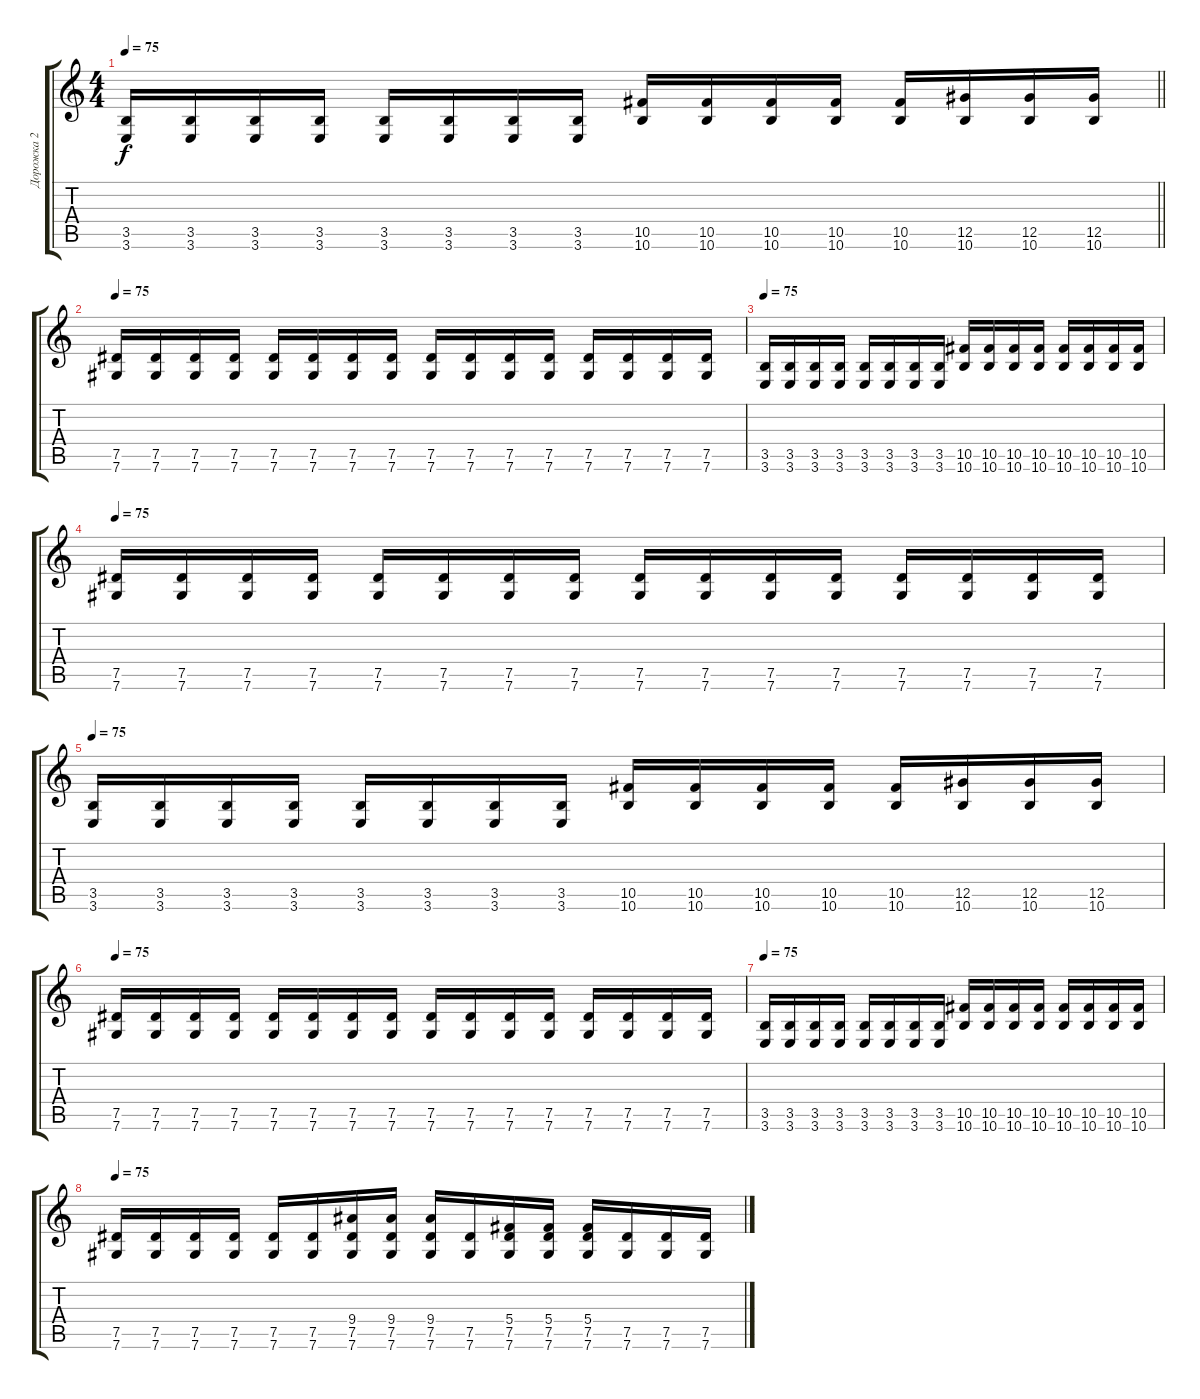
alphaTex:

\track ("Дорожка 2" "Дорожка 2") {instrument distortionguitar}
\staff {score tabs}
\tuning (Eb4 Bb3 Gb3 Db3 Ab2 Db2) {hide}
\ts (4 4)
\tempo 75
\clef g2
\barLineRight lightlight
\ks c
(3.5 3.6).16{dy f} (3.5 3.6).16 (3.5 3.6).16 (3.5 3.6).16 (3.5 3.6).16 (3.5 3.6).16 (3.5 3.6).16 (3.5 3.6).16 (10.5 10.6).16 (10.5 10.6).16 (10.5 10.6).16 (10.5 10.6).16 (10.5 10.6).16 (12.5 10.6).16 (12.5 10.6).16 (12.5 10.6).16 |
\section ("" "")
\tempo 75
(7.5 7.6).16 (7.5 7.6).16 (7.5 7.6).16 (7.5 7.6).16 (7.5 7.6).16 (7.5 7.6).16 (7.5 7.6).16 (7.5 7.6).16 (7.5 7.6).16 (7.5 7.6).16 (7.5 7.6).16 (7.5 7.6).16 (7.5 7.6).16 (7.5 7.6).16 (7.5 7.6).16 (7.5 7.6).16 |
\tempo 75
(3.5 3.6).16 (3.5 3.6).16 (3.5 3.6).16 (3.5 3.6).16 (3.5 3.6).16 (3.5 3.6).16 (3.5 3.6).16 (3.5 3.6).16 (10.5 10.6).16 (10.5 10.6).16 (10.5 10.6).16 (10.5 10.6).16 (10.5 10.6).16 (10.5 10.6).16 (10.5 10.6).16 (10.5 10.6).16 |
\tempo 75
(7.5 7.6).16 (7.5 7.6).16 (7.5 7.6).16 (7.5 7.6).16 (7.5 7.6).16 (7.5 7.6).16 (7.5 7.6).16 (7.5 7.6).16 (7.5 7.6).16 (7.5 7.6).16 (7.5 7.6).16 (7.5 7.6).16 (7.5 7.6).16 (7.5 7.6).16 (7.5 7.6).16 (7.5 7.6).16 |
\tempo 75
(3.5 3.6).16 (3.5 3.6).16 (3.5 3.6).16 (3.5 3.6).16 (3.5 3.6).16 (3.5 3.6).16 (3.5 3.6).16 (3.5 3.6).16 (10.5 10.6).16 (10.5 10.6).16 (10.5 10.6).16 (10.5 10.6).16 (10.5 10.6).16 (12.5 10.6).16 (12.5 10.6).16 (12.5 10.6).16 |
\tempo 75
(7.5 7.6).16 (7.5 7.6).16 (7.5 7.6).16 (7.5 7.6).16 (7.5 7.6).16 (7.5 7.6).16 (7.5 7.6).16 (7.5 7.6).16 (7.5 7.6).16 (7.5 7.6).16 (7.5 7.6).16 (7.5 7.6).16 (7.5 7.6).16 (7.5 7.6).16 (7.5 7.6).16 (7.5 7.6).16 |
\tempo 75
(3.5 3.6).16 (3.5 3.6).16 (3.5 3.6).16 (3.5 3.6).16 (3.5 3.6).16 (3.5 3.6).16 (3.5 3.6).16 (3.5 3.6).16 (10.5 10.6).16 (10.5 10.6).16 (10.5 10.6).16 (10.5 10.6).16 (10.5 10.6).16 (10.5 10.6).16 (10.5 10.6).16 (10.5 10.6).16 |
\tempo 75
(7.5 7.6).16 (7.5 7.6).16 (7.5 7.6).16 (7.5 7.6).16 (7.5 7.6).16 (7.5 7.6).16 (9.4 7.5 7.6).16 (9.4 7.5 7.6).16 (9.4 7.5 7.6).16 (7.5 7.6).16 (5.4 7.5 7.6).16 (5.4 7.5 7.6).16 (5.4 7.5 7.6).16 (7.5 7.6).16 (7.5 7.6).16 (7.5 7.6).16
